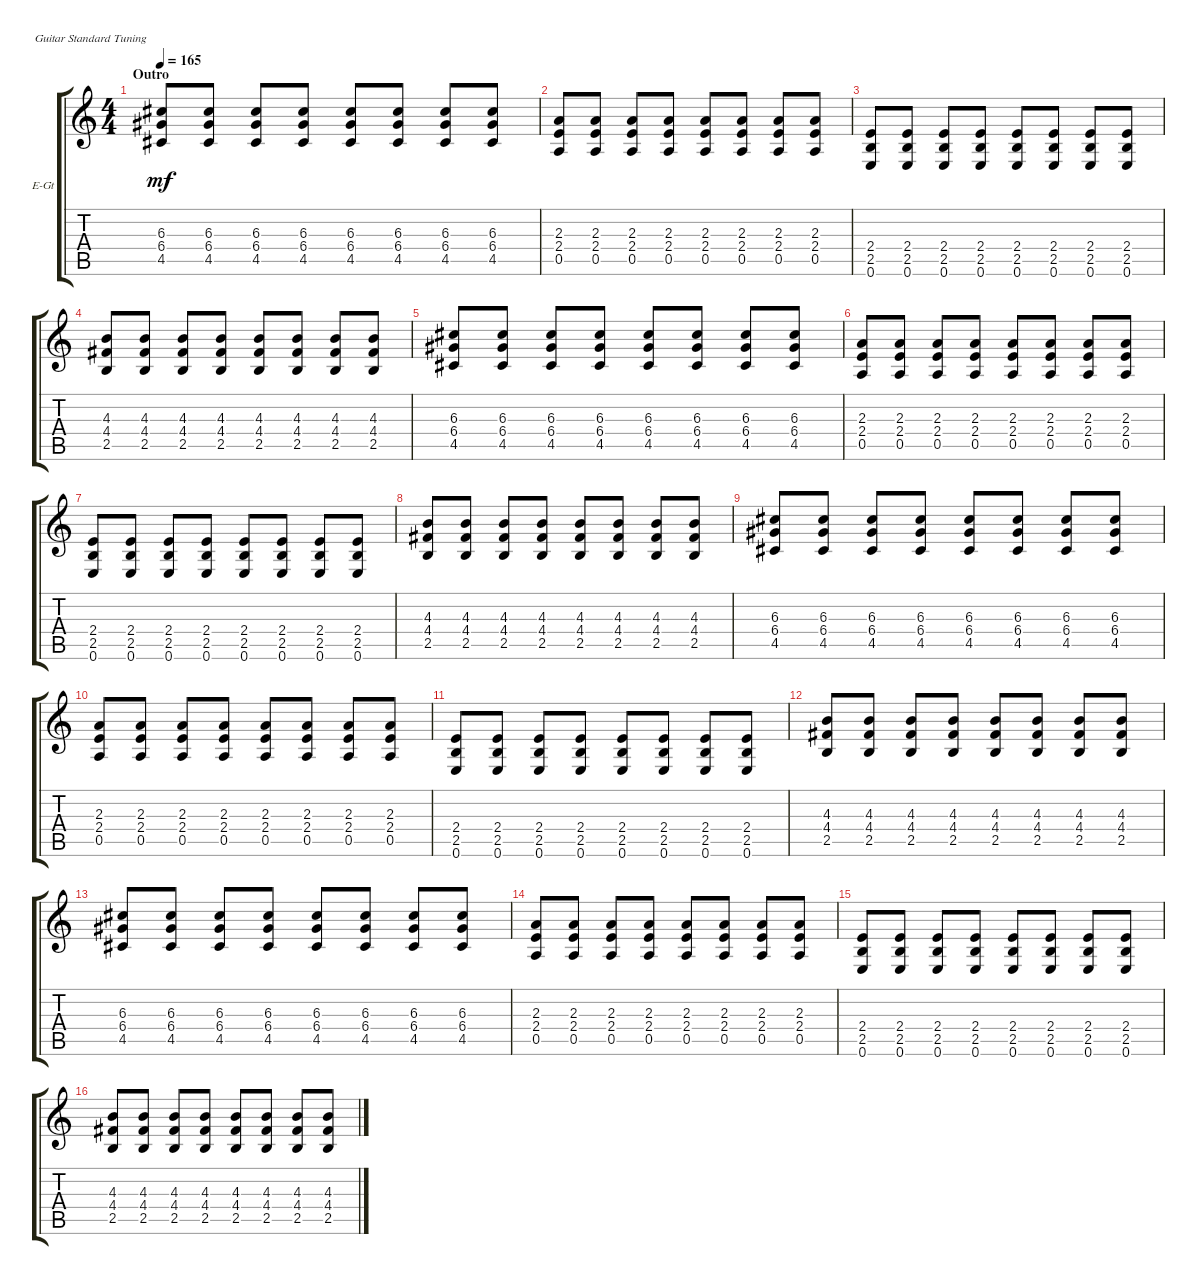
\defaultSystemsLayout 4
\bracketExtendMode groupsimilarinstruments
\firstSystemTrackNameOrientation horizontal
\otherSystemsTrackNameOrientation horizontal
\track ("Bullo Guitar" "E-Gt") {instrument distortionguitar}
\staff {score tabs}
\tuning (E4 B3 G3 D3 A2 E2)
\ts (4 4)
\section ("" "Outro")
\tempo 165
\clef g2
\ks c
(4.5 6.4 6.3).8{dy mf} (4.5 6.4 6.3).8 (4.5 6.4 6.3).8 (4.5 6.4 6.3).8 (4.5 6.4 6.3).8 (4.5 6.4 6.3).8 (4.5 6.4 6.3).8 (4.5 6.4 6.3).8 |
(0.5 2.4 2.3).8 (0.5 2.4 2.3).8 (0.5 2.4 2.3).8 (0.5 2.4 2.3).8 (0.5 2.4 2.3).8 (0.5 2.4 2.3).8 (0.5 2.4 2.3).8 (0.5 2.4 2.3).8 |
(0.6 2.5 2.4).8 (0.6 2.5 2.4).8 (0.6 2.5 2.4).8 (0.6 2.5 2.4).8 (0.6 2.5 2.4).8 (0.6 2.5 2.4).8 (0.6 2.5 2.4).8 (0.6 2.5 2.4).8 |
(2.5 4.4 4.3).8 (2.5 4.4 4.3).8 (2.5 4.4 4.3).8 (2.5 4.4 4.3).8 (2.5 4.4 4.3).8 (2.5 4.4 4.3).8 (2.5 4.4 4.3).8 (2.5 4.4 4.3).8 |
(4.5 6.4 6.3).8 (4.5 6.4 6.3).8 (4.5 6.4 6.3).8 (4.5 6.4 6.3).8 (4.5 6.4 6.3).8 (4.5 6.4 6.3).8 (4.5 6.4 6.3).8 (4.5 6.4 6.3).8 |
(0.5 2.4 2.3).8 (0.5 2.4 2.3).8 (0.5 2.4 2.3).8 (0.5 2.4 2.3).8 (0.5 2.4 2.3).8 (0.5 2.4 2.3).8 (0.5 2.4 2.3).8 (0.5 2.4 2.3).8 |
(0.6 2.5 2.4).8 (0.6 2.5 2.4).8 (0.6 2.5 2.4).8 (0.6 2.5 2.4).8 (0.6 2.5 2.4).8 (0.6 2.5 2.4).8 (0.6 2.5 2.4).8 (0.6 2.5 2.4).8 |
(2.5 4.4 4.3).8 (2.5 4.4 4.3).8 (2.5 4.4 4.3).8 (2.5 4.4 4.3).8 (2.5 4.4 4.3).8 (2.5 4.4 4.3).8 (2.5 4.4 4.3).8 (2.5 4.4 4.3).8 |
(4.5 6.4 6.3).8 (4.5 6.4 6.3).8 (4.5 6.4 6.3).8 (4.5 6.4 6.3).8 (4.5 6.4 6.3).8 (4.5 6.4 6.3).8 (4.5 6.4 6.3).8 (4.5 6.4 6.3).8 |
(0.5 2.4 2.3).8 (0.5 2.4 2.3).8 (0.5 2.4 2.3).8 (0.5 2.4 2.3).8 (0.5 2.4 2.3).8 (0.5 2.4 2.3).8 (0.5 2.4 2.3).8 (0.5 2.4 2.3).8 |
(0.6 2.5 2.4).8 (0.6 2.5 2.4).8 (0.6 2.5 2.4).8 (0.6 2.5 2.4).8 (0.6 2.5 2.4).8 (0.6 2.5 2.4).8 (0.6 2.5 2.4).8 (0.6 2.5 2.4).8 |
(2.5 4.4 4.3).8 (2.5 4.4 4.3).8 (2.5 4.4 4.3).8 (2.5 4.4 4.3).8 (2.5 4.4 4.3).8 (2.5 4.4 4.3).8 (2.5 4.4 4.3).8 (2.5 4.4 4.3).8 |
(4.5 6.4 6.3).8 (4.5 6.4 6.3).8 (4.5 6.4 6.3).8 (4.5 6.4 6.3).8 (4.5 6.4 6.3).8 (4.5 6.4 6.3).8 (4.5 6.4 6.3).8 (4.5 6.4 6.3).8 |
(0.5 2.4 2.3).8 (0.5 2.4 2.3).8 (0.5 2.4 2.3).8 (0.5 2.4 2.3).8 (0.5 2.4 2.3).8 (0.5 2.4 2.3).8 (0.5 2.4 2.3).8 (0.5 2.4 2.3).8 |
(0.6 2.5 2.4).8 (0.6 2.5 2.4).8 (0.6 2.5 2.4).8 (0.6 2.5 2.4).8 (0.6 2.5 2.4).8 (0.6 2.5 2.4).8 (0.6 2.5 2.4).8 (0.6 2.5 2.4).8 |
(2.5 4.4 4.3).8 (2.5 4.4 4.3).8 (2.5 4.4 4.3).8 (2.5 4.4 4.3).8 (2.5 4.4 4.3).8 (2.5 4.4 4.3).8 (2.5 4.4 4.3).8 (2.5 4.4 4.3).8
